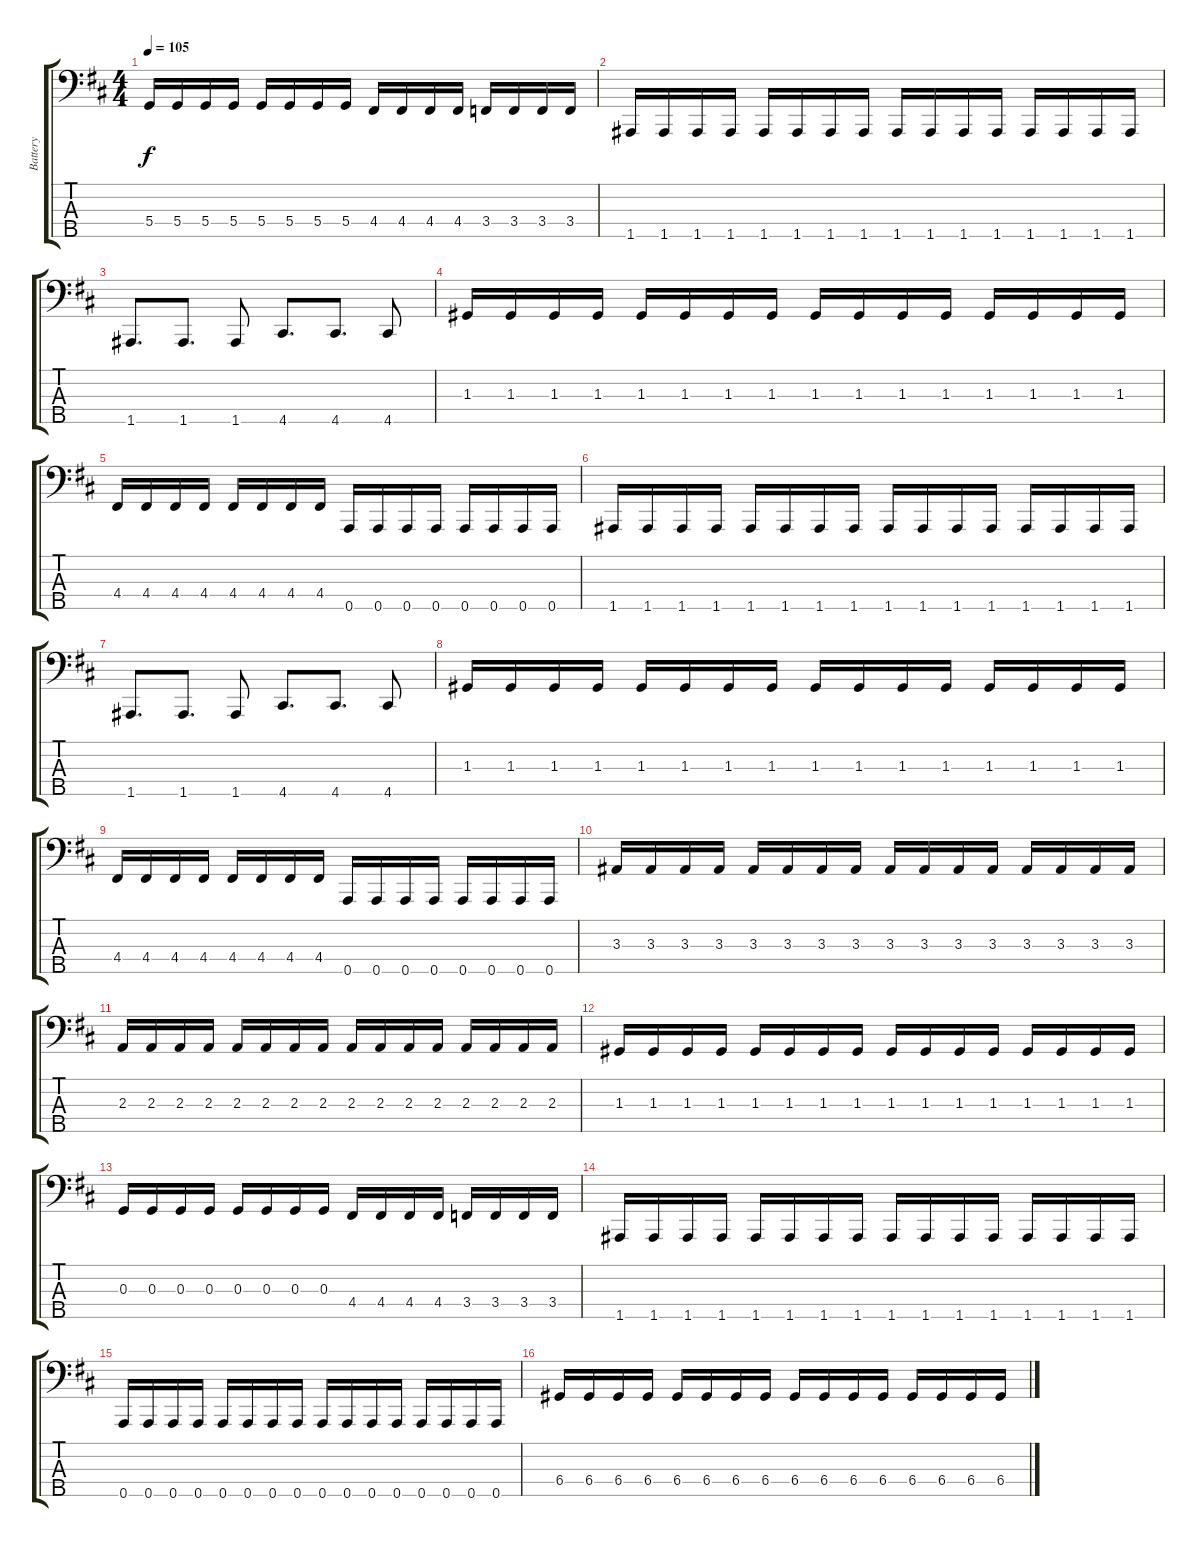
\track ("Battery" "Battery") {instrument electricbassfinger}
\staff {score tabs}
\tuning (F2 C2 G1 D1 A0) {hide}
\ts (4 4)
\tempo 105
\clef f4
\ks d
5.4.16{dy f} 5.4.16 5.4.16 5.4.16 5.4.16 5.4.16 5.4.16 5.4.16 4.4.16 4.4.16 4.4.16 4.4.16 3.4.16 3.4.16 3.4.16 3.4.16 |
1.5.16 1.5.16 1.5.16 1.5.16 1.5.16 1.5.16 1.5.16 1.5.16 1.5.16 1.5.16 1.5.16 1.5.16 1.5.16 1.5.16 1.5.16 1.5.16 |
1.5.8{d} 1.5.8{d} 1.5.8 4.5.8{d} 4.5.8{d} 4.5.8 |
1.3.16 1.3.16 1.3.16 1.3.16 1.3.16 1.3.16 1.3.16 1.3.16 1.3.16 1.3.16 1.3.16 1.3.16 1.3.16 1.3.16 1.3.16 1.3.16 |
4.4.16 4.4.16 4.4.16 4.4.16 4.4.16 4.4.16 4.4.16 4.4.16 0.5.16 0.5.16 0.5.16 0.5.16 0.5.16 0.5.16 0.5.16 0.5.16 |
1.5.16 1.5.16 1.5.16 1.5.16 1.5.16 1.5.16 1.5.16 1.5.16 1.5.16 1.5.16 1.5.16 1.5.16 1.5.16 1.5.16 1.5.16 1.5.16 |
1.5.8{d} 1.5.8{d} 1.5.8 4.5.8{d} 4.5.8{d} 4.5.8 |
1.3.16 1.3.16 1.3.16 1.3.16 1.3.16 1.3.16 1.3.16 1.3.16 1.3.16 1.3.16 1.3.16 1.3.16 1.3.16 1.3.16 1.3.16 1.3.16 |
4.4.16 4.4.16 4.4.16 4.4.16 4.4.16 4.4.16 4.4.16 4.4.16 0.5.16 0.5.16 0.5.16 0.5.16 0.5.16 0.5.16 0.5.16 0.5.16 |
3.3.16 3.3.16 3.3.16 3.3.16 3.3.16 3.3.16 3.3.16 3.3.16 3.3.16 3.3.16 3.3.16 3.3.16 3.3.16 3.3.16 3.3.16 3.3.16 |
2.3.16 2.3.16 2.3.16 2.3.16 2.3.16 2.3.16 2.3.16 2.3.16 2.3.16 2.3.16 2.3.16 2.3.16 2.3.16 2.3.16 2.3.16 2.3.16 |
1.3.16 1.3.16 1.3.16 1.3.16 1.3.16 1.3.16 1.3.16 1.3.16 1.3.16 1.3.16 1.3.16 1.3.16 1.3.16 1.3.16 1.3.16 1.3.16 |
0.3.16 0.3.16 0.3.16 0.3.16 0.3.16 0.3.16 0.3.16 0.3.16 4.4.16 4.4.16 4.4.16 4.4.16 3.4.16 3.4.16 3.4.16 3.4.16 |
1.5.16 1.5.16 1.5.16 1.5.16 1.5.16 1.5.16 1.5.16 1.5.16 1.5.16 1.5.16 1.5.16 1.5.16 1.5.16 1.5.16 1.5.16 1.5.16 |
0.5.16 0.5.16 0.5.16 0.5.16 0.5.16 0.5.16 0.5.16 0.5.16 0.5.16 0.5.16 0.5.16 0.5.16 0.5.16 0.5.16 0.5.16 0.5.16 |
6.4.16 6.4.16 6.4.16 6.4.16 6.4.16 6.4.16 6.4.16 6.4.16 6.4.16 6.4.16 6.4.16 6.4.16 6.4.16 6.4.16 6.4.16 6.4.16
